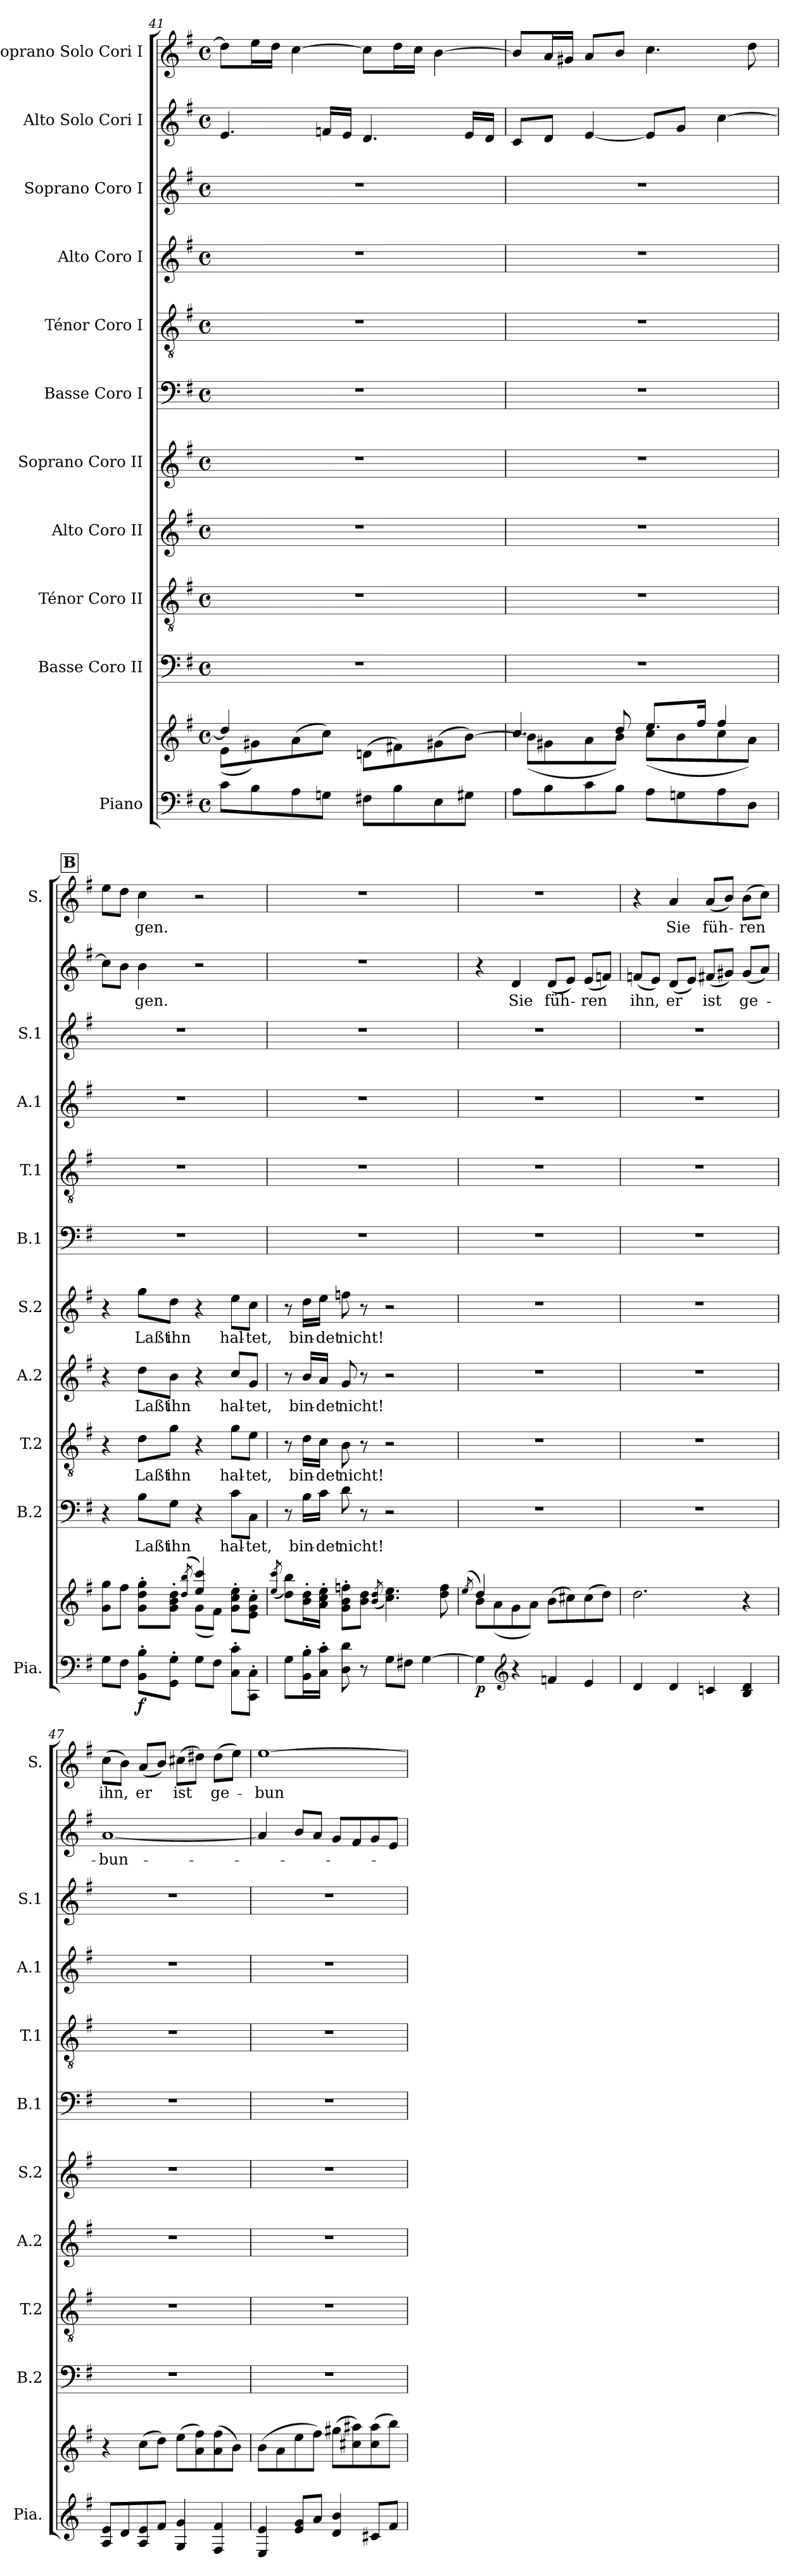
**kern	**kern	**dynam	**kern	**text	**kern	**text	**kern	**text	**kern	**text	**kern	**kern	**kern	**kern	**kern	**text	**kern	**text
*part11	*part11	*part11	*part10	*part10	*part9	*part9	*part8	*part8	*part7	*part7	*part6	*part5	*part4	*part3	*part2	*part2	*part1	*part1
*staff12	*staff11	*staff11/12	*staff10	*staff10	*staff9	*staff9	*staff8	*staff8	*staff7	*staff7	*staff6	*staff5	*staff4	*staff3	*staff2	*staff2	*staff1	*staff1
*I"Piano	*	*	*I"Basse Coro II	*	*I"Ténor Coro II	*	*I"Alto Coro II	*	*I"Soprano Coro II	*	*I"Basse Coro I	*I"Ténor Coro I	*I"Alto Coro I	*I"Soprano Coro I	*I"Alto Solo Cori I	*	*I"Soprano Solo Cori I	*
*I'Pia.	*	*	*I'B.2	*	*I'T.2	*	*I'A.2	*	*I'S.2	*	*I'B.1	*I'T.1	*I'A.1	*I'S.1	*	*	*I'S.	*
!!LO:PB:g=z
*clefF4	*clefG2	*	*clefF4	*	*clefGv2	*	*clefG2	*	*clefG2	*	*clefF4	*clefGv2	*clefG2	*clefG2	*clefG2	*	*clefG2	*
*k[f#]	*k[f#]	*	*k[f#]	*	*k[f#]	*	*k[f#]	*	*k[f#]	*	*k[f#]	*k[f#]	*k[f#]	*k[f#]	*k[f#]	*	*k[f#]	*
*M4/4	*M4/4	*	*M4/4	*	*M4/4	*	*M4/4	*	*M4/4	*	*M4/4	*M4/4	*M4/4	*M4/4	*M4/4	*	*M4/4	*
*met(c)	*met(c)	*	*met(c)	*	*met(c)	*	*met(c)	*	*met(c)	*	*met(c)	*met(c)	*met(c)	*met(c)	*met(c)	*	*met(c)	*
=41	=41	=41	=41	=41	=41	=41	=41	=41	=41	=41	=41	=41	=41	=41	=41	=41	=41	=41
*	*^	*	*	*	*	*	*	*	*	*	*	*	*	*	*	*	*	*
8c\L	4dd/]	(8e\L	.	1r	.	1r	.	1r	.	1r	.	1r	1r	1r	1r	4.e!/	.	8dd!\L]	.
8B\	.	8g#X\)	.	.	.	.	.	.	.	.	.	.	.	.	.	.	.	16ee!\L	.
.	.	.	.	.	.	.	.	.	.	.	.	.	.	.	.	.	.	16dd!\JJ	.
8A\	4ryy	(8a\	.	.	.	.	.	.	.	.	.	.	.	.	.	.	.	[4cc!\	.
8Gn\J	.	8cc\J)	.	.	.	.	.	.	.	.	.	.	.	.	.	16fn!/LL	.	.	.
.	.	.	.	.	.	.	.	.	.	.	.	.	.	.	.	16e!/JJ	.	.	.
8F#X\L	2ryy	(8dn\L	.	.	.	.	.	.	.	.	.	.	.	.	.	4.d!/	.	8cc!\L]	.
8B\	.	8f#X\)	.	.	.	.	.	.	.	.	.	.	.	.	.	.	.	16dd!\L	.
.	.	.	.	.	.	.	.	.	.	.	.	.	.	.	.	.	.	16cc!\JJ	.
8E\	.	(8g#X\	.	.	.	.	.	.	.	.	.	.	.	.	.	.	.	[4b!\	.
8G#X\J	.	[8b\J)	.	.	.	.	.	.	.	.	.	.	.	.	.	16e!/LL	.	.	.
.	.	.	.	.	.	.	.	.	.	.	.	.	.	.	.	16d!/JJ	.	.	.
=42	=42	=42	=42	=42	=42	=42	=42	=42	=42	=42	=42	=42	=42	=42	=42	=42	=42	=42	=42
8A\L	4.cc/	(8b\L]	.	1r	.	1r	.	1r	.	1r	.	1r	1r	1r	1r	8c!/L	.	8b!/L]	.
8B\	.	8g#X\	.	.	.	.	.	.	.	.	.	.	.	.	.	8d!/J	.	16a!/L	.
.	.	.	.	.	.	.	.	.	.	.	.	.	.	.	.	.	.	16g#X!/JJ	.
8c\	.	8a\	.	.	.	.	.	.	.	.	.	.	.	.	.	[4e!/	.	8a!/L	.
8B\J	8dd/	8b\J)	.	.	.	.	.	.	.	.	.	.	.	.	.	.	.	8b!/J	.
8A\L	8.ee/L	(8cc\L	.	.	.	.	.	.	.	.	.	.	.	.	.	8e!/L]	.	4.cc!\	.
8Gn\	.	8b\	.	.	.	.	.	.	.	.	.	.	.	.	.	8g!/J	.	.	.
.	16ff#/Jk	.	.	.	.	.	.	.	.	.	.	.	.	.	.	.	.	.	.
8A\	4ff#/	8cc\	.	.	.	.	.	.	.	.	.	.	.	.	.	[4cc!\	.	.	.
8D\J	.	8a\J)	.	.	.	.	.	.	.	.	.	.	.	.	.	.	.	8dd!\	.
!!LO:PB:g=z
!!LO:REH:place=s1:a:B:fs=14:t=B
=43	=43	=43	=43	=43	=43	=43	=43	=43	=43	=43	=43	=43	=43	=43	=43	=43	=43	=43	=43
8G\L	8g\ 8gg\L	2ryy	.	4r	.	4r	.	4r	.	4r	.	1r	1r	1r	1r	8cc!\L]	.	8ee!\L	.
8F#\J	8ff#\J	.	.	.	.	.	.	.	.	.	.	.	.	.	.	8b!\J	.	8dd!\J	.
!	!	!	!LO:DY:b=2	!	!LO:LY:b	!	!LO:LY:b	!	!LO:LY:b	!	!LO:LY:b	!	!	!	!	!	!LO:LY:b	!	!LO:LY:b
8BB\' 8B\'L	8g\' 8dd\' 8gg\'L	.	f	8B!\L	Laßt	8d!\L	Laßt	8dd!\L	Laßt	8gg!\L	Laßt	.	.	.	.	4b!\	-gen.	4cc!\	-gen.
!	!	!	!	!	!LO:LY:b	!	!LO:LY:b	!	!LO:LY:b	!	!LO:LY:b	!	!	!	!	!	!	!	!
8GG\' 8G\'J	8g\' 8b\' 8dd\'J	.	.	8G!\J	ihn	8g!\J	ihn	8b!\J	ihn	8dd!\J	ihn	.	.	.	.	.	.	.	.
.	(8qdd/ 8qbb/	.	.	.	.	.	.	.	.	.	.	.	.	.	.	.	.	.	.
8G\L	4ee/ 4ccc/)	(>8g\L	.	4r	.	4r	.	4r	.	4r	.	.	.	.	.	2r	.	2r	.
8F#\J	.	8f#\J)	.	.	.	.	.	.	.	.	.	.	.	.	.	.	.	.	.
!	!	!	!	!	!LO:LY:b	!	!LO:LY:b	!	!LO:LY:b	!	!LO:LY:b	!	!	!	!	!	!	!	!
8C\' 8c\'L	8g\' 8cc\' 8ee\'L	4ryy	.	8c!\L	hal-	8g!\L	hal-	8cc!/L	hal-	8ee!\L	hal-	.	.	.	.	.	.	.	.
!	!	!	!	!	!LO:LY:b	!	!LO:LY:b	!	!LO:LY:b	!	!LO:LY:b	!	!	!	!	!	!	!	!
8CC\' 8C\'J	8e\' 8g\' 8cc\'J	.	.	8C!\J	-tet,	8e!\J	-tet,	8g!/J	-tet,	8cc!\J	-tet,	.	.	.	.	.	.	.	.
*	*v	*v	*	*	*	*	*	*	*	*	*	*	*	*	*	*	*	*	*
=44	=44	=44	=44	=44	=44	=44	=44	=44	=44	=44	=44	=44	=44	=44	=44	=44	=44	=44
.	(8qee/ 8qccc/	.	.	.	.	.	.	.	.	.	.	.	.	.	.	.	.	.
8G\L	8dd\ 8bb\L)	.	8r	.	8r	.	8r	.	8r	.	1r	1r	1r	1r	1r	.	1r	.
!	!	!	!	!LO:LY:b	!	!LO:LY:b	!	!LO:LY:b	!	!LO:LY:b	!	!	!	!	!	!	!	!
16BB\' 16B\'L	16b\' 16dd\'L	.	16B!\LL	bin-	16d!\LL	bin-	16b!/LL	bin-	16dd!\LL	bin-	.	.	.	.	.	.	.	.
!	!	!	!	!LO:LY:b	!	!LO:LY:b	!	!LO:LY:b	!	!LO:LY:b	!	!	!	!	!	!	!	!
16C\' 16c\'JJ	16a\' 16cc\' 16ee\'JJ	.	16c!\JJ	-det	16c!\JJ	-det	16a!/JJ	-det	16ee!\JJ	-det	.	.	.	.	.	.	.	.
!	!	!	!	!LO:LY:b	!	!LO:LY:b	!	!LO:LY:b	!	!LO:LY:b	!	!	!	!	!	!	!	!
8D\ 8d\	8g\' 8b\' 8ffn\'L	.	8d!\	nicht!	8B!\	nicht!	8g!/	nicht!	8ffn!\	nicht!	.	.	.	.	.	.	.	.
8r	8b\ 8dd\J	.	8r	.	8r	.	8r	.	8r	.	.	.	.	.	.	.	.	.
.	(8qb/ 8qdd/	.	.	.	.	.	.	.	.	.	.	.	.	.	.	.	.	.
8G\L	4.cc\ 4.ee\)	.	2r	.	2r	.	2r	.	2r	.	.	.	.	.	.	.	.	.
8F#X\J	.	.	.	.	.	.	.	.	.	.	.	.	.	.	.	.	.	.
[4G\	.	.	.	.	.	.	.	.	.	.	.	.	.	.	.	.	.	.
.	8dd\ 8ff\	.	.	.	.	.	.	.	.	.	.	.	.	.	.	.	.	.
=45	=45	=45	=45	=45	=45	=45	=45	=45	=45	=45	=45	=45	=45	=45	=45	=45	=45	=45
.	(8qee/	.	.	.	.	.	.	.	.	.	.	.	.	.	.	.	.	.
*	*^	*	*	*	*	*	*	*	*	*	*	*	*	*	*	*	*	*
!	!	!	!LO:DY:b=2	!	!	!	!	!	!	!	!	!	!	!	!	!	!	!	!
4G\]	4dd/)	8b\L	p	1r	.	1r	.	1r	.	1r	.	1r	1r	1r	1r	4r	.	1r	.
.	.	(8a\	.	.	.	.	.	.	.	.	.	.	.	.	.	.	.	.	.
*clefG2	*	*	*	*	*	*	*	*	*	*	*	*	*	*	*	*	*	*	*
!	!	!	!	!	!	!	!	!	!	!	!	!	!	!	!	!	!LO:LY:b	!	!
4r	4ryy	8g\	.	.	.	.	.	.	.	.	.	.	.	.	.	4d!/	Sie	.	.
.	.	8a\J)	.	.	.	.	.	.	.	.	.	.	.	.	.	.	.	.	.
!	!	!	!	!	!	!	!	!	!	!	!	!	!	!	!	!	!LO:LY:b	!	!
4fn/	2ryy	(8b\L	.	.	.	.	.	.	.	.	.	.	.	.	.	(8d!/L	füh-	.	.
.	.	8cc#X\)	.	.	.	.	.	.	.	.	.	.	.	.	.	8e!/J)	.	.	.
!	!	!	!	!	!	!	!	!	!	!	!	!	!	!	!	!	!LO:LY:b	!	!
4e/	.	(8cc#\	.	.	.	.	.	.	.	.	.	.	.	.	.	(8e!/L	-ren	.	.
.	.	8dd\J)	.	.	.	.	.	.	.	.	.	.	.	.	.	8fn!/J)	.	.	.
!!LO:PB:g=z
=46	=46	=46	=46	=46	=46	=46	=46	=46	=46	=46	=46	=46	=46	=46	=46	=46	=46	=46	=46
!	!	!	!	!	!	!	!	!	!	!	!	!	!	!	!	!	!LO:LY:b	!	!
*	*v	*v	*	*	*	*	*	*	*	*	*	*	*	*	*	*	*	*	*
4d/	2.dd\	.	1r	.	1r	.	1r	.	1r	.	1r	1r	1r	1r	(8fn!/L	ihn,	4r	.
.	.	.	.	.	.	.	.	.	.	.	.	.	.	.	8e!/J)	.	.	.
!	!	!	!	!	!	!	!	!	!	!	!	!	!	!	!	!LO:LY:b	!	!LO:LY:b
4d/	.	.	.	.	.	.	.	.	.	.	.	.	.	.	(8d!/L	er	4a!/	Sie
.	.	.	.	.	.	.	.	.	.	.	.	.	.	.	8e!/J)	.	.	.
!	!	!	!	!	!	!	!	!	!	!	!	!	!	!	!	!LO:LY:b	!	!LO:LY:b
4cn/	.	.	.	.	.	.	.	.	.	.	.	.	.	.	(8f#X!/L	ist	(8a!/L	füh-
.	.	.	.	.	.	.	.	.	.	.	.	.	.	.	8g#X!/J)	.	8b!/J)	.
!	!	!	!	!	!	!	!	!	!	!	!	!	!	!	!	!LO:LY:b	!	!LO:LY:b
4B/ 4d/	4r	.	.	.	.	.	.	.	.	.	.	.	.	.	(8g#!/L	ge-	(8b!\L	-ren
.	.	.	.	.	.	.	.	.	.	.	.	.	.	.	8a!/J)	.	8cc!\J)	.
!!LO:PB:g=z
=47	=47	=47	=47	=47	=47	=47	=47	=47	=47	=47	=47	=47	=47	=47	=47	=47	=47	=47
!	!	!	!	!	!	!	!	!	!	!	!	!	!	!	!	!LO:LY:b	!	!LO:LY:b
8A/ 8e/L	4r	.	1r	.	1r	.	1r	.	1r	.	1r	1r	1r	1r	[1a!	-bun-	(8cc!\L	ihn,
8d/	.	.	.	.	.	.	.	.	.	.	.	.	.	.	.	.	8b!\J)	.
!	!	!	!	!	!	!	!	!	!	!	!	!	!	!	!	!	!	!LO:LY:b
8A/ 8e/	(8cc\L	.	.	.	.	.	.	.	.	.	.	.	.	.	.	.	(8a!/L	er
8f#/J	8dd\J)	.	.	.	.	.	.	.	.	.	.	.	.	.	.	.	8b!/J)	.
!	!	!	!	!	!	!	!	!	!	!	!	!	!	!	!	!	!	!LO:LY:b
4G/ 4g/	(8ee\L	.	.	.	.	.	.	.	.	.	.	.	.	.	.	.	(8cc#X!\L	ist
.	8a\ 8ff#\)	.	.	.	.	.	.	.	.	.	.	.	.	.	.	.	8dd#X!\J)	.
!	!	!	!	!	!	!	!	!	!	!	!	!	!	!	!	!	!	!LO:LY:b
4F#/ 4f#/	(8a\ 8ff#\	.	.	.	.	.	.	.	.	.	.	.	.	.	.	.	(8dd#!\L	ge-
.	8b\J)	.	.	.	.	.	.	.	.	.	.	.	.	.	.	.	8ee!\J)	.
=48	=48	=48	=48	=48	=48	=48	=48	=48	=48	=48	=48	=48	=48	=48	=48	=48	=48	=48
!	!	!	!	!	!	!	!	!	!	!	!	!	!	!	!	!	!	!LO:LY:b
4E/ 4e/	(8b\L	.	1r	.	1r	.	1r	.	1r	.	1r	1r	1r	1r	4a!/]	.	[1ee!	-bun-
.	8a\	.	.	.	.	.	.	.	.	.	.	.	.	.	.	.	.	.
8e/ 8g/L	8ee\	.	.	.	.	.	.	.	.	.	.	.	.	.	8b!/L	.	.	.
8a/J	8ff#\J)	.	.	.	.	.	.	.	.	.	.	.	.	.	8a!/J	.	.	.
4d/ 4b/	(8gg#X\L	.	.	.	.	.	.	.	.	.	.	.	.	.	8g!/L	.	.	.
.	8cc#X\ 8aa#X\)	.	.	.	.	.	.	.	.	.	.	.	.	.	8f#!/	.	.	.
8c#X/L	(8cc#\ 8aa#\	.	.	.	.	.	.	.	.	.	.	.	.	.	8g!/	.	.	.
8f#/J	8bb\J)	.	.	.	.	.	.	.	.	.	.	.	.	.	8e!/J	.	.	.
=	=	=	=	=	=	=	=	=	=	=	=	=	=	=	=	=	=	=
*-	*-	*-	*-	*-	*-	*-	*-	*-	*-	*-	*-	*-	*-	*-	*-	*-	*-	*-
